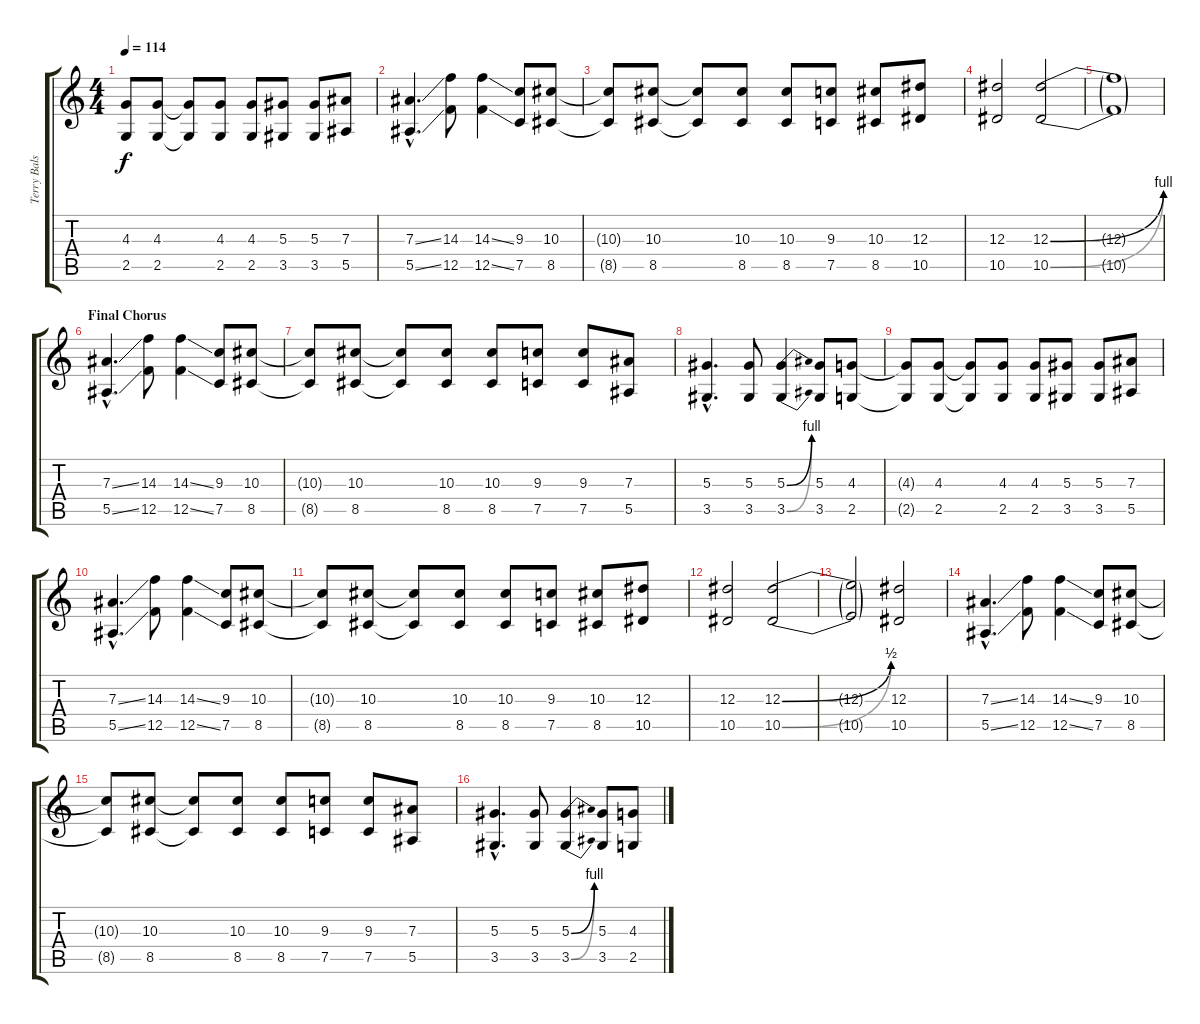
\track ("Terry Balsamo (Distortion Guitar)" "Terry Bals") {instrument distortionguitar}
\staff {score tabs}
\tuning (C4 G3 Eb3 Bb2 F2 C2) {hide}
\ts (4 4)
\tempo 114
\clef g2
\ks c
(4.3{t} 2.5{t}).8{dy f} (4.3 2.5).8 (4.3{t} 2.5{t}).8 (4.3 2.5).8 (4.3 2.5).8 (5.3 3.5).8 (5.3 3.5).8 (7.3 5.5).8 |
(7.3{ss hac} 5.5{ss hac}).4{d} (14.3 12.5).8 (14.3{ss} 12.5{ss}).4 (9.3 7.5).8 (10.3 8.5).8 |
(10.3{t} 8.5{t}).8 (10.3 8.5).8 (10.3{t} 8.5{t}).8 (10.3 8.5).8 (10.3 8.5).8 (9.3 7.5).8 (10.3 8.5).8 (12.3 10.5).8 |
(12.3 10.5).2 (12.3{be (bend 0 0 60 4)} 10.5{be (bend 0 0 60 4)}).2 |
(12.3{t} 10.5{t}).1 |
\section ("" "Final Chorus")
(7.3{ss hac} 5.5{ss hac}).4{d volume 12} (14.3 12.5).8 (14.3{ss} 12.5{ss}).4 (9.3 7.5).8 (10.3 8.5).8 |
(10.3{t} 8.5{t}).8 (10.3 8.5).8 (10.3{t} 8.5{t}).8 (10.3 8.5).8 (10.3 8.5).8 (9.3 7.5).8 (9.3 7.5).8 (7.3 5.5).8 |
(5.3{hac} 3.5{hac}).4{d} (5.3 3.5).8 (5.3{be (bend 0 0 60 4)} 3.5{be (bend 0 0 60 4)}).4 (5.3 3.5).8 (4.3 2.5).8 |
(4.3{t} 2.5{t}).8 (4.3 2.5).8 (4.3{t} 2.5{t}).8 (4.3 2.5).8 (4.3 2.5).8 (5.3 3.5).8 (5.3 3.5).8 (7.3 5.5).8 |
(7.3{ss hac} 5.5{ss hac}).4{d} (14.3 12.5).8 (14.3{ss} 12.5{ss}).4 (9.3 7.5).8 (10.3 8.5).8 |
(10.3{t} 8.5{t}).8 (10.3 8.5).8 (10.3{t} 8.5{t}).8 (10.3 8.5).8 (10.3 8.5).8 (9.3 7.5).8 (10.3 8.5).8 (12.3 10.5).8 |
(12.3 10.5).2 (12.3{be (bend 0 0 60 2)} 10.5{be (bend 0 0 60 2)}).2 |
(12.3{t} 10.5{t}).2 (12.3 10.5).2 |
(7.3{ss hac} 5.5{ss hac}).4{d volume 12} (14.3 12.5).8 (14.3{ss} 12.5{ss}).4 (9.3 7.5).8 (10.3 8.5).8 |
(10.3{t} 8.5{t}).8 (10.3 8.5).8 (10.3{t} 8.5{t}).8 (10.3 8.5).8 (10.3 8.5).8 (9.3 7.5).8 (9.3 7.5).8 (7.3 5.5).8 |
(5.3{hac} 3.5{hac}).4{d} (5.3 3.5).8 (5.3{be (bend 0 0 60 4)} 3.5{be (bend 0 0 60 4)}).4 (5.3 3.5).8 (4.3 2.5).8
